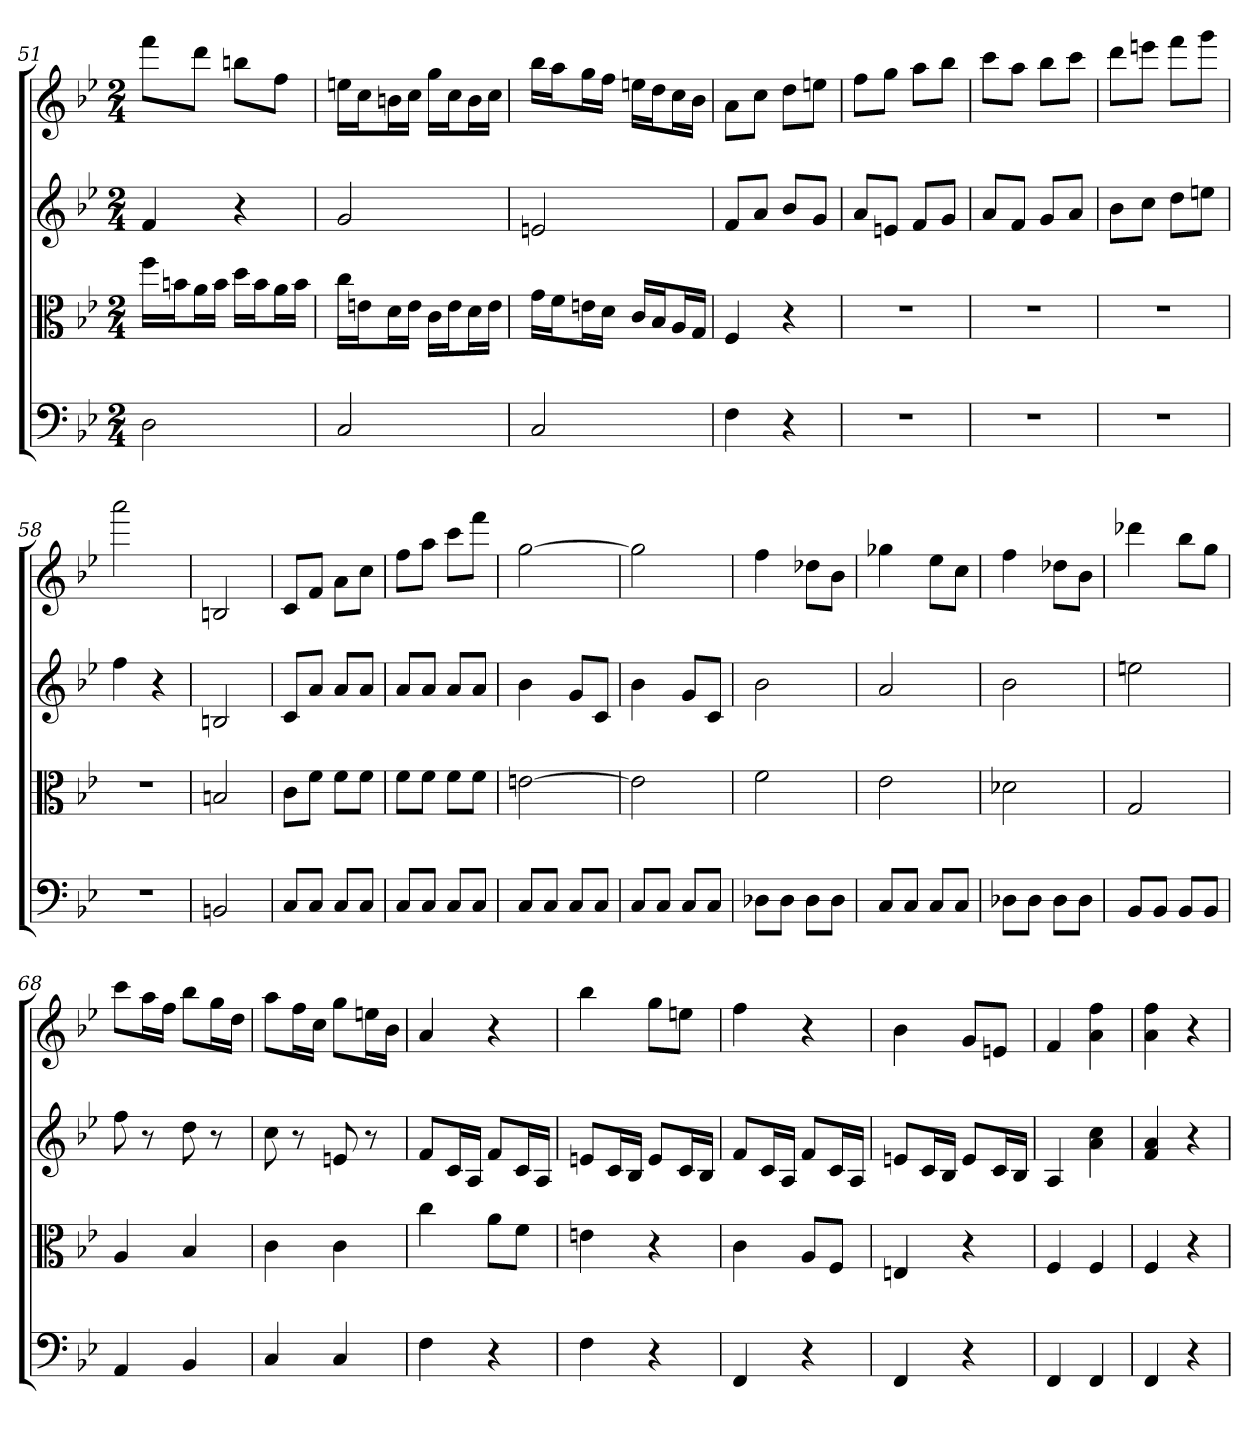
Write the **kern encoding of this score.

**kern	**kern	**kern	**kern
*part4	*part3	*part2	*part1
*staff4	*staff3	*staff2	*staff1
*clefF4	*clefC3	*	*
*k[b-e-]	*k[b-e-]	*k[b-e-]	*k[b-e-]
*B-:	*B-:	*B-:	*B-:
*M2/4	*M2/4	*M2/4	*M2/4
=51	=51	=51	=51
2D	16ff\LL	4f	8fffL
.	16bn\J	.	.
.	16a\L	.	8dddJ
.	16b\JJ	.	.
.	16dd\LL	4r	8bbnL
.	16b\J	.	.
.	16a\L	.	8ffJ
.	16b\JJ	.	.
=52	=52	=52	=52
2C	16cc\LL	2g	16eenLL
.	16en\J	.	16ccJ
.	16d\L	.	16bnL
.	16e\JJ	.	16ccJJ
.	16c\LL	.	16ggLL
.	16e\J	.	16ccJ
.	16d\L	.	16bL
.	16e\JJ	.	16ccJJ
=53	=53	=53	=53
2C	16g\LL	2en	16bb-LL
.	16f\J	.	16aaJ
.	16en\L	.	16ggL
.	16d\JJ	.	16ffJJ
.	16c/LL	.	16eenLL
.	16B-/J	.	16ddJ
.	16A/L	.	16ccL
.	16G/JJ	.	16b-JJ
=54	=54	=54	=54
4F	4F	8fL	8aL
.	.	8aJ	8ccJ
4r	4r	8b-L	8ddL
.	.	8gJ	8eenJ
=55	=55	=55	=55
2r	2r	8aL	8ffL
.	.	8enJ	8ggJ
.	.	8fL	8aaL
.	.	8gJ	8bb-J
=56	=56	=56	=56
2r	2r	8aL	8cccL
.	.	8fJ	8aaJ
.	.	8gL	8bb-L
.	.	8aJ	8cccJ
=57	=57	=57	=57
2r	2r	8b-L	8dddL
.	.	8ccJ	8eeenJ
.	.	8ddL	8fffL
.	.	8eenJ	8gggJ
=58	=58	=58	=58
2r	2r	4ff	2aaa
.	.	4r	.
=59	=59	=59	=59
2BBn	2Bn	2Bn	2Bn
=60	=60	=60	=60
8C/L	8c\L	8cL	8cL
8C/J	8f\J	8aJ	8fJ
8C/L	8f\L	8aL	8aL
8C/J	8f\J	8aJ	8ccJ
=61	=61	=61	=61
8C/L	8f\L	8aL	8ffL
8C/J	8f\J	8aJ	8aaJ
8C/L	8f\L	8aL	8cccL
8C/J	8f\J	8aJ	8fffJ
=62	=62	=62	=62
8C/L	[2en	4b-	[2gg
8C/J	.	.	.
8C/L	.	8gL	.
8C/J	.	8cJ	.
=63	=63	=63	=63
8C/L	2e]	4b-	2gg]
8C/J	.	.	.
8C/L	.	8gL	.
8C/J	.	8cJ	.
=64	=64	=64	=64
8D-X\L	2f	2b-	4ff
8D-\J	.	.	.
8D-\L	.	.	8dd-XL
8D-\J	.	.	8b-J
=65	=65	=65	=65
8C/L	2e-	2a	4gg-X
8C/J	.	.	.
8C/L	.	.	8ee-L
8C/J	.	.	8ccJ
=66	=66	=66	=66
8D-X\L	2d-X	2b-	4ff
8D-\J	.	.	.
8D-\L	.	.	8dd-XL
8D-\J	.	.	8b-J
=67	=67	=67	=67
8BB-/L	2G	2een	4ddd-X
8BB-/J	.	.	.
8BB-/L	.	.	8bb-L
8BB-/J	.	.	8ggJ
=68	=68	=68	=68
4AA	4A	8ff	8cccL
.	.	8r	16aaL
.	.	.	16ffJJ
4BB-	4B-	8dd	8bb-L
.	.	8r	16ggL
.	.	.	16ddJJ
=69	=69	=69	=69
4C	4c	8cc	8aaL
.	.	8r	16ffL
.	.	.	16ccJJ
4C	4c	8en	8ggL
.	.	8r	16eenL
.	.	.	16b-JJ
=70	=70	=70	=70
4F	4cc	8fL	4a
.	.	16cL	.
.	.	16AJJ	.
4r	8a\L	8fL	4r
.	8f\J	16cL	.
.	.	16AJJ	.
=71	=71	=71	=71
4F	4en	8enL	4bb-
.	.	16cL	.
.	.	16B-JJ	.
4r	4r	8eL	8ggL
.	.	16cL	8eenJ
.	.	16B-JJ	.
=72	=72	=72	=72
4FF	4c	8fL	4ff
.	.	16cL	.
.	.	16AJJ	.
4r	8A/L	8fL	4r
.	8F/J	16cL	.
.	.	16AJJ	.
=73	=73	=73	=73
4FF	4En	8enL	4b-
.	.	16cL	.
.	.	16B-JJ	.
4r	4r	8eL	8gL
.	.	16cL	8enJ
.	.	16B-JJ	.
=74	=74	=74	=74
4FF	4F	4A	4f
4FF	4F	4a 4cc	4a 4ff
=75	=75	=75	=75
4FF	4F	4f 4a	4a 4ff
4r	4r	4r	4r
=	=	=	=
*-	*-	*-	*-
